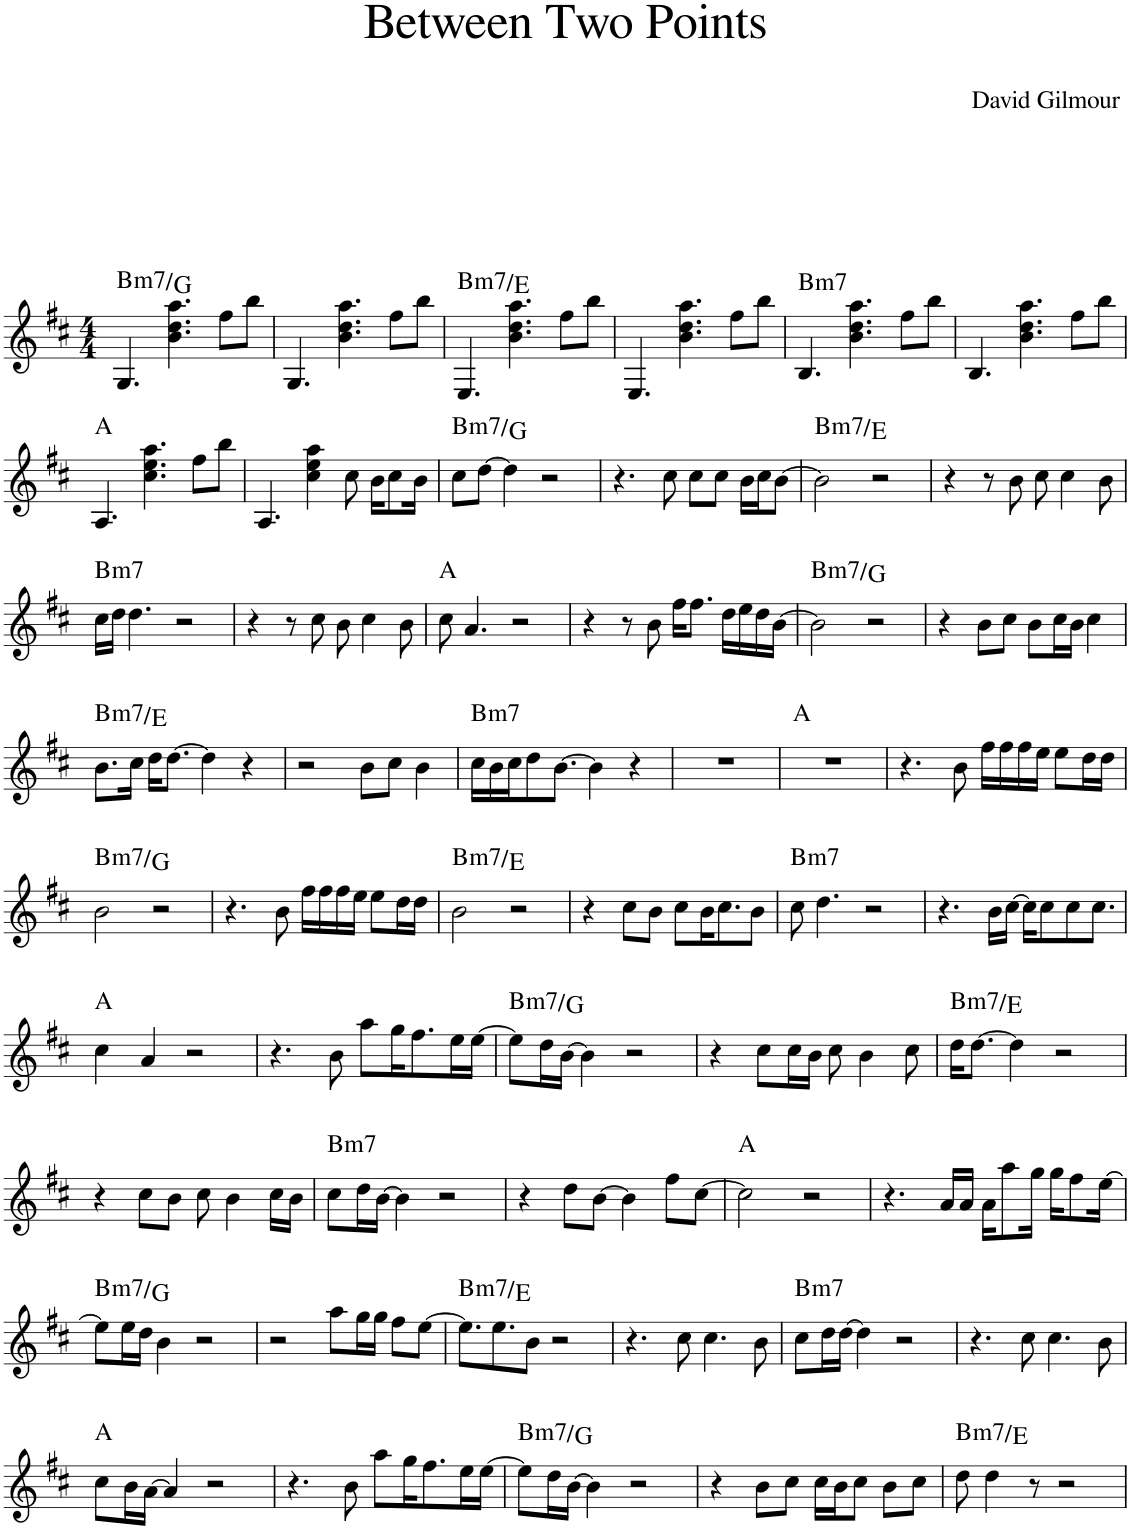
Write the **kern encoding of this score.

**kern	**harte
*part1	*part1
*staff1	*
*I"Piano	*
*I'Pno.	*
*clefG2	*
*k[f#c#]	*
*M4/4	*
=1	=1
!	!LO:H:kt=m7
4.G/	B:min7/b6
4.b\ 4.dd\ 4.aa\	.
8ff#\L	.
8bb\J	.
=2	=2
4.G/	.
4.b\ 4.dd\ 4.aa\	.
8ff#\L	.
8bb\J	.
=3	=3
!	!LO:H:kt=m7
4.E/	B:min7/4
4.b\ 4.dd\ 4.aa\	.
8ff#\L	.
8bb\J	.
=4	=4
4.E/	.
4.b\ 4.dd\ 4.aa\	.
8ff#\L	.
8bb\J	.
=5	=5
!	!LO:H:kt=m7
4.B/	B:min7
4.b\ 4.dd\ 4.aa\	.
8ff#\L	.
8bb\J	.
=6	=6
4.B/	.
4.b\ 4.dd\ 4.aa\	.
8ff#\L	.
8bb\J	.
!!LO:LB:g=z
=7	=7
4.A/	A:maj
4.cc#\ 4.ee\ 4.aa\	.
8ff#\L	.
8bb\J	.
=8	=8
4.A/	.
4cc#\ 4ee\ 4aa\	.
8cc#\	.
16b\KL	.
8cc#\	.
16b\Jk	.
=9	=9
!	!LO:H:kt=m7
8cc#\L	B:min7/b6
[8dd\J	.
4dd\]	.
2r	.
=10	=10
4.r	.
8cc#\	.
8cc#\L	.
8cc#\J	.
16b\LL	.
16cc#\J	.
[8b\J	.
=11	=11
!	!LO:H:kt=m7
2b\]	B:min7/4
2r	.
=12	=12
4r	.
8r	.
8b\	.
8cc#\	.
4cc#\	.
8b\	.
!!LO:LB:g=z
=13	=13
!	!LO:H:kt=m7
16cc#\LL	B:min7
16dd\JJ	.
4.dd\	.
2r	.
=14	=14
4r	.
8r	.
8cc#\	.
8b\	.
4cc#\	.
8b\	.
=15	=15
8cc#\	A:maj
4.a/	.
2r	.
=16	=16
4r	.
8r	.
8b\	.
16ff#\KL	.
8.ff#\J	.
16dd\LL	.
16ee\	.
16dd\	.
[16b\JJ	.
=17	=17
!	!LO:H:kt=m7
2b\]	B:min7/b6
2r	.
=18	=18
4r	.
8b\L	.
8cc#\J	.
8b\L	.
16cc#\L	.
16b\JJ	.
4cc#\	.
!!LO:LB:g=z
=19	=19
!	!LO:H:kt=m7
8.b\L	B:min7/4
16cc#\Jk	.
16dd\KL	.
[8.dd\J	.
4dd\]	.
4r	.
=20	=20
2r	.
8b\L	.
8cc#\J	.
4b\	.
=21	=21
!	!LO:H:kt=m7
16cc#\LL	B:min7
16b\	.
16cc#\J	.
8dd\	.
[8.b\J	.
4b\]	.
4r	.
=22	=22
1r	.
=23	=23
1r	A:maj
=24	=24
4.r	.
8b\	.
16ff#\LL	.
16ff#\	.
16ff#\	.
16ee\JJ	.
8ee\L	.
16dd\L	.
16dd\JJ	.
!!LO:LB:g=z
=25	=25
!	!LO:H:kt=m7
2b\	B:min7/b6
2r	.
=26	=26
4.r	.
8b\	.
16ff#\LL	.
16ff#\	.
16ff#\	.
16ee\JJ	.
8ee\L	.
16dd\L	.
16dd\JJ	.
=27	=27
!	!LO:H:kt=m7
2b\	B:min7/4
2r	.
=28	=28
4r	.
8cc#\L	.
8b\J	.
8cc#\L	.
16b\K	.
8.cc#\	.
8b\J	.
=29	=29
!	!LO:H:kt=m7
8cc#\	B:min7
4.dd\	.
2r	.
=30	=30
4.r	.
16b\LL	.
[16cc#\JJ	.
16cc#\KL]	.
8cc#\	.
8cc#\	.
8.cc#\J	.
!!LO:LB:g=z
=31	=31
4cc#\	A:maj
4a/	.
2r	.
=32	=32
4.r	.
8b\	.
8aa\L	.
16gg\K	.
8.ff#\	.
16ee\L	.
[16ee\JJ	.
=33	=33
!	!LO:H:kt=m7
8ee\L]	B:min7/b6
16dd\L	.
[16b\JJ	.
4b\]	.
2r	.
=34	=34
4r	.
8cc#\L	.
16cc#\L	.
16b\JJ	.
8cc#\	.
4b\	.
8cc#\	.
=35	=35
!	!LO:H:kt=m7
16dd\KL	B:min7/4
[8.dd\J	.
4dd\]	.
2r	.
!!LO:LB:g=z
=36	=36
4r	.
8cc#\L	.
8b\J	.
8cc#\	.
4b\	.
16cc#\LL	.
16b\JJ	.
=37	=37
!	!LO:H:kt=m7
8cc#\L	B:min7
16dd\L	.
[16b\JJ	.
4b\]	.
2r	.
=38	=38
4r	.
8dd\L	.
[8b\J	.
4b\]	.
8ff#\L	.
[8cc#\J	.
=39	=39
2cc#\]	A:maj
2r	.
=40	=40
4.r	.
16a/LL	.
16a/JJ	.
16a\KL	.
8aa\	.
16gg\Jk	.
16gg\KL	.
8ff#\	.
[16ee\Jk	.
!!LO:LB:g=z
=41	=41
!	!LO:H:kt=m7
8ee\L]	B:min7/b6
16ee\L	.
16dd\JJ	.
4b\	.
2r	.
=42	=42
2r	.
8aa\L	.
16gg\L	.
16gg\JJ	.
8ff#\L	.
[8ee\J	.
=43	=43
!	!LO:H:kt=m7
8.ee\L]	B:min7/4
8.ee\	.
8b\J	.
2r	.
=44	=44
4.r	.
8cc#\	.
4.cc#\	.
8b\	.
=45	=45
!	!LO:H:kt=m7
8cc#\L	B:min7
16dd\L	.
[16dd\JJ	.
4dd\]	.
2r	.
=46	=46
4.r	.
8cc#\	.
4.cc#\	.
8b\	.
!!LO:LB:g=z
=47	=47
8cc#\L	A:maj
16b\L	.
[16a\JJ	.
4a/]	.
2r	.
=48	=48
4.r	.
8b\	.
8aa\L	.
16gg\K	.
8.ff#\	.
16ee\L	.
[16ee\JJ	.
=49	=49
!	!LO:H:kt=m7
8ee\L]	B:min7/b6
16dd\L	.
[16b\JJ	.
4b\]	.
2r	.
=50	=50
4r	.
8b\L	.
8cc#\J	.
16cc#\LL	.
16b\J	.
8cc#\J	.
8b\L	.
8cc#\J	.
=51	=51
!	!LO:H:kt=m7
8dd\	B:min7/4
4dd\	.
8r	.
2r	.
=	=
*-	*-
